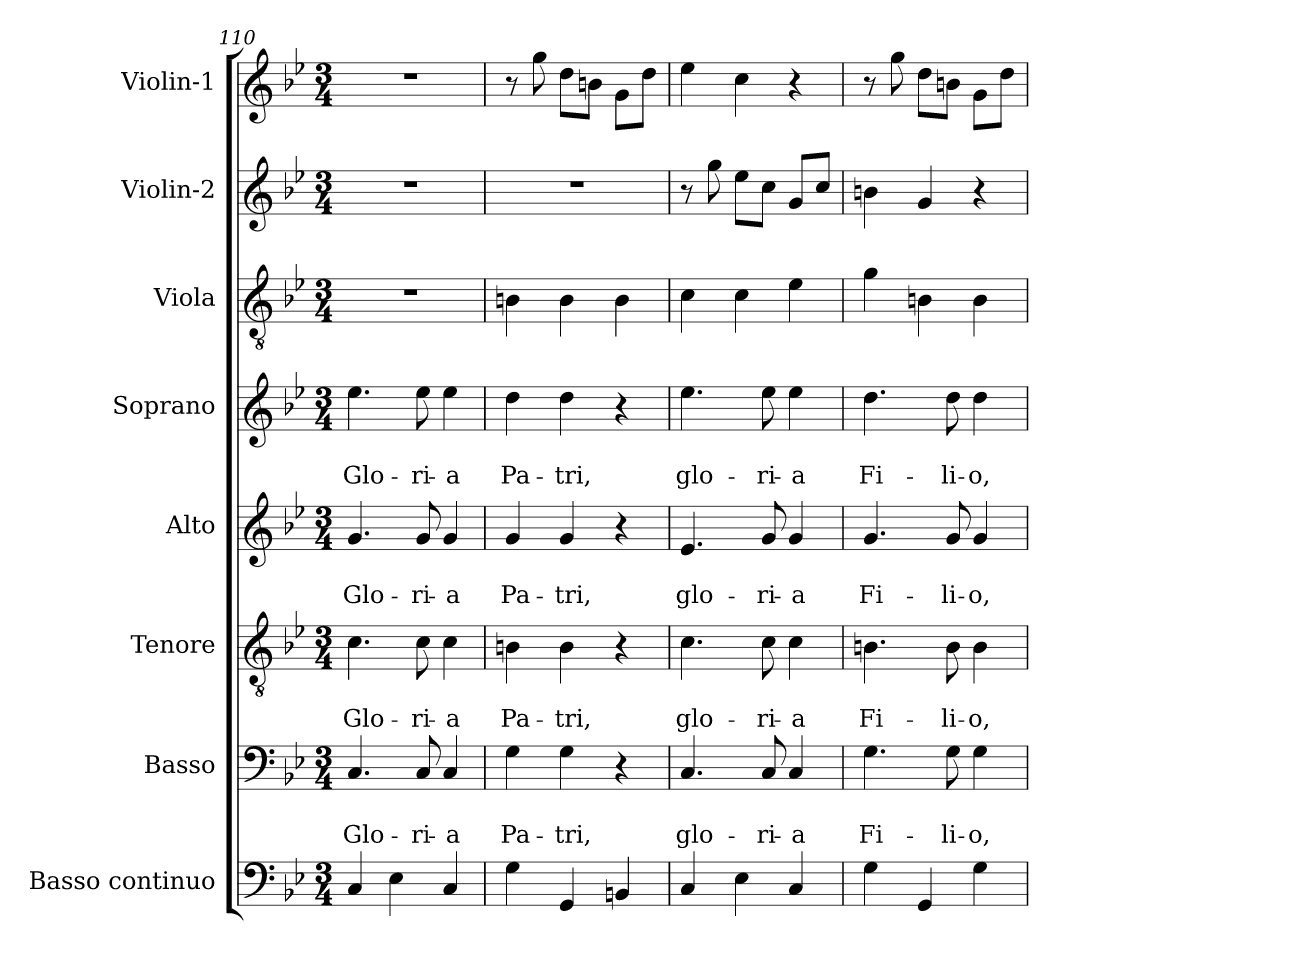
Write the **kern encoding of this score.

**kern	**kern	**text	**text	**kern	**text	**text	**kern	**text	**text	**kern	**text	**text	**kern	**kern	**kern
*part8	*part7	*part7	*part7	*part6	*part6	*part6	*part5	*part5	*part5	*part4	*part4	*part4	*part3	*part2	*part1
*staff8	*staff7	*staff7	*staff7	*staff6	*staff6	*staff6	*staff5	*staff5	*staff5	*staff4	*staff4	*staff4	*staff3	*staff2	*staff1
*I"Basso continuo	*I"Basso	*	*	*I"Tenore	*	*	*I"Alto	*	*	*I"Soprano	*	*	*I"Viola	*I"Violin-2	*I"Violin-1
*I'BC	*I'B	*	*	*I'T	*	*	*I'A	*	*	*I'S	*	*	*I'Va	*I'Vi-2	*I'Vi-1
!!LO:PB:g=z
*clefF4	*clefF4	*	*	*clefGv2	*	*	*clefG2	*	*	*clefG2	*	*	*clefGv2	*clefG2	*clefG2
*k[b-e-]	*k[b-e-]	*	*	*k[b-e-]	*	*	*k[b-e-]	*	*	*k[b-e-]	*	*	*k[b-e-]	*k[b-e-]	*k[b-e-]
*B-:	*B-:	*	*	*B-:	*	*	*B-:	*	*	*B-:	*	*	*B-:	*B-:	*B-:
*M3/4	*M3/4	*	*	*M3/4	*	*	*M3/4	*	*	*M3/4	*	*	*M3/4	*M3/4	*M3/4
=110	=110	=110	=110	=110	=110	=110	=110	=110	=110	=110	=110	=110	=110	=110	=110
!	!	!	!LO:LY:b	!	!	!LO:LY:b	!	!	!LO:LY:b	!	!	!LO:LY:b	!	!	!
4C/	4.C/	.	Glo-	4.c\	.	Glo-	4.g/	.	Glo-	4.ee-\	.	Glo-	2.r	2.r	2.r
4E-\	.	.	.	.	.	.	.	.	.	.	.	.	.	.	.
!	!	!	!LO:LY:b	!	!	!LO:LY:b	!	!	!LO:LY:b	!	!	!LO:LY:b	!	!	!
.	8C/	.	-ri-	8c\	.	-ri-	8g/	.	-ri-	8ee-\	.	-ri-	.	.	.
!	!	!	!LO:LY:b	!	!	!LO:LY:b	!	!	!LO:LY:b	!	!	!LO:LY:b	!	!	!
4C/	4C/	.	-a	4c\	.	-a	4g/	.	-a	4ee-\	.	-a	.	.	.
=111	=111	=111	=111	=111	=111	=111	=111	=111	=111	=111	=111	=111	=111	=111	=111
!	!	!	!LO:LY:b	!	!	!LO:LY:b	!	!	!LO:LY:b	!	!	!LO:LY:b	!	!	!
4G\	4G\	.	Pa-	4Bn\	.	Pa-	4g/	.	Pa-	4dd\	.	Pa-	4Bn\	2.r	8r
.	.	.	.	.	.	.	.	.	.	.	.	.	.	.	8gg\
!	!	!	!LO:LY:b	!	!	!LO:LY:b	!	!	!LO:LY:b	!	!	!LO:LY:b	!	!	!
4GG/	4G\	.	-tri,	4B\	.	-tri,	4g/	.	-tri,	4dd\	.	-tri,	4B\	.	8dd\L
.	.	.	.	.	.	.	.	.	.	.	.	.	.	.	8bn\J
4BBn/	4r	.	.	4r	.	.	4r	.	.	4r	.	.	4B\	.	8g\L
.	.	.	.	.	.	.	.	.	.	.	.	.	.	.	8dd\J
=112	=112	=112	=112	=112	=112	=112	=112	=112	=112	=112	=112	=112	=112	=112	=112
!	!	!	!LO:LY:b	!	!	!LO:LY:b	!	!	!LO:LY:b	!	!	!LO:LY:b	!	!	!
4C/	4.C/	.	glo-	4.c\	.	glo-	4.e-/	.	glo-	4.ee-\	.	glo-	4c\	8r	4ee-\
.	.	.	.	.	.	.	.	.	.	.	.	.	.	8gg\	.
4E-\	.	.	.	.	.	.	.	.	.	.	.	.	4c\	8ee-\L	4cc\
!	!	!	!LO:LY:b	!	!	!LO:LY:b	!	!	!LO:LY:b	!	!	!LO:LY:b	!	!	!
.	8C/	.	-ri-	8c\	.	-ri-	8g/	.	-ri-	8ee-\	.	-ri-	.	8cc\J	.
!	!	!	!LO:LY:b	!	!	!LO:LY:b	!	!	!LO:LY:b	!	!	!LO:LY:b	!	!	!
4C/	4C/	.	-a	4c\	.	-a	4g/	.	-a	4ee-\	.	-a	4e-\	8g/L	4r
.	.	.	.	.	.	.	.	.	.	.	.	.	.	8cc/J	.
=113	=113	=113	=113	=113	=113	=113	=113	=113	=113	=113	=113	=113	=113	=113	=113
!	!	!	!LO:LY:b	!	!	!LO:LY:b	!	!	!LO:LY:b	!	!	!LO:LY:b	!	!	!
4G\	4.G\	.	Fi-	4.Bn\	.	Fi-	4.g/	.	Fi-	4.dd\	.	Fi-	4g\	4bn\	8r
.	.	.	.	.	.	.	.	.	.	.	.	.	.	.	8gg\
4GG/	.	.	.	.	.	.	.	.	.	.	.	.	4Bn\	4g/	8dd\L
!	!	!	!LO:LY:b	!	!	!LO:LY:b	!	!	!LO:LY:b	!	!	!LO:LY:b	!	!	!
.	8G\	.	-li-	8B\	.	-li-	8g/	.	-li-	8dd\	.	-li-	.	.	8bn\J
!	!	!	!LO:LY:b	!	!	!LO:LY:b	!	!	!LO:LY:b	!	!	!LO:LY:b	!	!	!
4G\	4G\	.	-o,	4B\	.	-o,	4g/	.	-o,	4dd\	.	-o,	4B\	4r	8g\L
.	.	.	.	.	.	.	.	.	.	.	.	.	.	.	8dd\J
=	=	=	=	=	=	=	=	=	=	=	=	=	=	=	=
*-	*-	*-	*-	*-	*-	*-	*-	*-	*-	*-	*-	*-	*-	*-	*-
